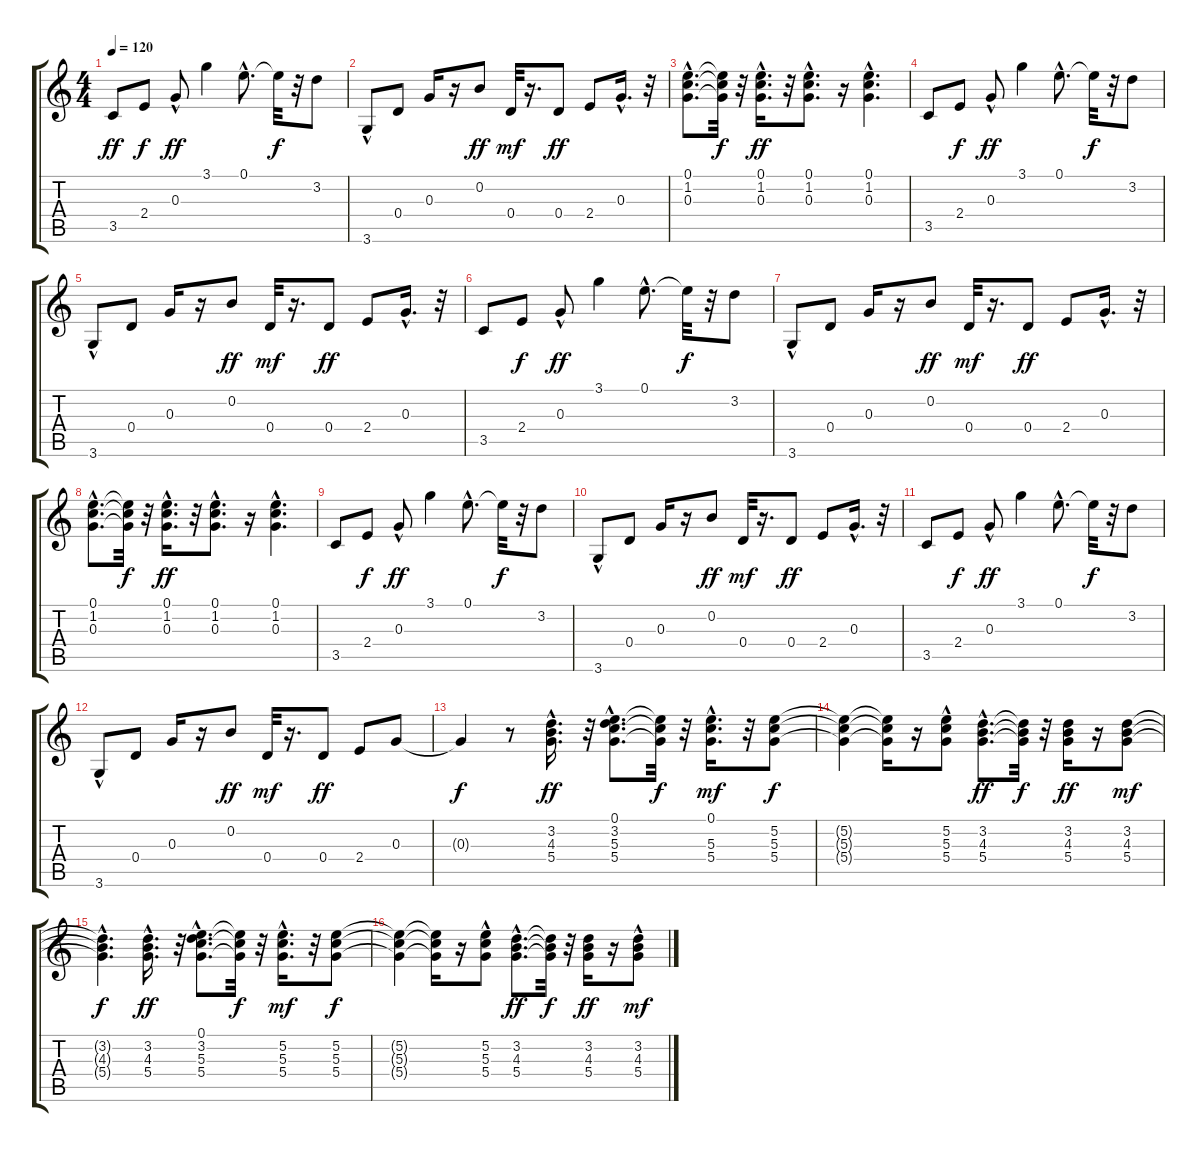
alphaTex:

\track "" {instrument acousticguitarnylon}
\staff {score tabs}
\tuning (E4 B3 G3 D3 A2 E2) {hide}
\ts (4 4)
\tempo 120
\clef g2
\ks c
3.5.8{dy ff} 2.4.8{dy f} 0.3{hac}.8{dy ff} 3.1.4 0.1{hac}.8{d} 0.1{t}.32{dy f} r.32 3.2.8 |
3.6{hac}.8 0.4.8 0.3.16 r.16 0.2.8{dy ff} 0.4.32{dy mf} r.16{d} 0.4.8{dy ff} 2.4.8 0.3{hac}.16{d} r.32 |
(0.1{hac} 1.2{hac} 0.3{hac}).8{d} (0.1{t} 1.2{t} 0.3{t}).32{dy f} r.32 (0.1{hac} 1.2{hac} 0.3{hac}).16{d dy ff} r.32 (0.1{hac} 1.2{hac} 0.3{hac}).8{d} r.16 (0.1{hac} 1.2 0.3{hac}).4{d} |
3.5.8 2.4.8{dy f} 0.3{hac}.8{dy ff} 3.1.4 0.1{hac}.8{d} 0.1{t}.32{dy f} r.32 3.2.8 |
3.6{hac}.8 0.4.8 0.3.16 r.16 0.2.8{dy ff} 0.4.32{dy mf} r.16{d} 0.4.8{dy ff} 2.4.8 0.3{hac}.16{d} r.32 |
3.5.8 2.4.8{dy f} 0.3{hac}.8{dy ff} 3.1.4 0.1{hac}.8{d} 0.1{t}.32{dy f} r.32 3.2.8 |
3.6{hac}.8 0.4.8 0.3.16 r.16 0.2.8{dy ff} 0.4.32{dy mf} r.16{d} 0.4.8{dy ff} 2.4.8 0.3{hac}.16{d} r.32 |
(0.1{hac} 1.2{hac} 0.3{hac}).8{d} (0.1{t} 1.2{t} 0.3{t}).32{dy f} r.32 (0.1{hac} 1.2{hac} 0.3{hac}).16{d dy ff} r.32 (0.1{hac} 1.2{hac} 0.3{hac}).8{d} r.16 (0.1{hac} 1.2 0.3{hac}).4{d} |
3.5.8 2.4.8{dy f} 0.3{hac}.8{dy ff} 3.1.4 0.1{hac}.8{d} 0.1{t}.32{dy f} r.32 3.2.8 |
3.6{hac}.8 0.4.8 0.3.16 r.16 0.2.8{dy ff} 0.4.32{dy mf} r.16{d} 0.4.8{dy ff} 2.4.8 0.3{hac}.16{d} r.32 |
3.5.8 2.4.8{dy f} 0.3{hac}.8{dy ff} 3.1.4 0.1{hac}.8{d} 0.1{t}.32{dy f} r.32 3.2.8 |
3.6{hac}.8 0.4.8 0.3.16 r.16 0.2.8{dy ff} 0.4.32{dy mf} r.16{d} 0.4.8{dy ff} 2.4.8 0.3.8 |
0.3{t}.4{dy f} r.8 (3.2{hac} 4.3 5.4{hac}).16{d dy ff} r.32 (0.1{hac} 3.2 5.3{hac} 5.4{hac}).8{d} (0.1{t} 5.3{t} 5.4{t}).32{dy f} r.32 (0.1{hac} 5.3{hac} 5.4{hac}).16{d dy mf} r.32 (5.2 5.3 5.4).8{dy f} |
(5.2{t} 5.3{t} 5.4{t}).4 (5.2{t} 5.3{t} 5.4{t}).16 r.16 (5.2 5.3{hac} 5.4{hac}).8 (3.2{hac} 4.3{hac} 5.4{hac}).8{d dy ff} (3.2{t} 4.3{t} 5.4{t}).32{dy f} r.32 (3.2 4.3 5.4).16{dy ff} r.16 (3.2 4.3 5.4).8{dy mf} |
(3.2{hac t} 4.3{t} 5.4{t}).4{d dy f} (3.2{hac} 4.3 5.4{hac}).16{d dy ff} r.32 (0.1{hac} 3.2 5.3{hac} 5.4{hac}).8{d} (0.1{t} 5.3{t} 5.4{t}).32{dy f} r.32 (5.2{hac} 5.3{hac} 5.4{hac}).16{d dy mf} r.32 (5.2 5.3 5.4).8{dy f} |
(5.2{t} 5.3{t} 5.4{t}).4 (5.2{t} 5.3{t} 5.4{t}).16 r.16 (5.2 5.3{hac} 5.4{hac}).8 (3.2{hac} 4.3{hac} 5.4{hac}).8{d dy ff} (3.2{t} 4.3{t} 5.4{t}).32{dy f} r.32 (3.2 4.3 5.4).16{dy ff} r.16 (3.2 4.3 5.4{hac}).8{dy mf}
